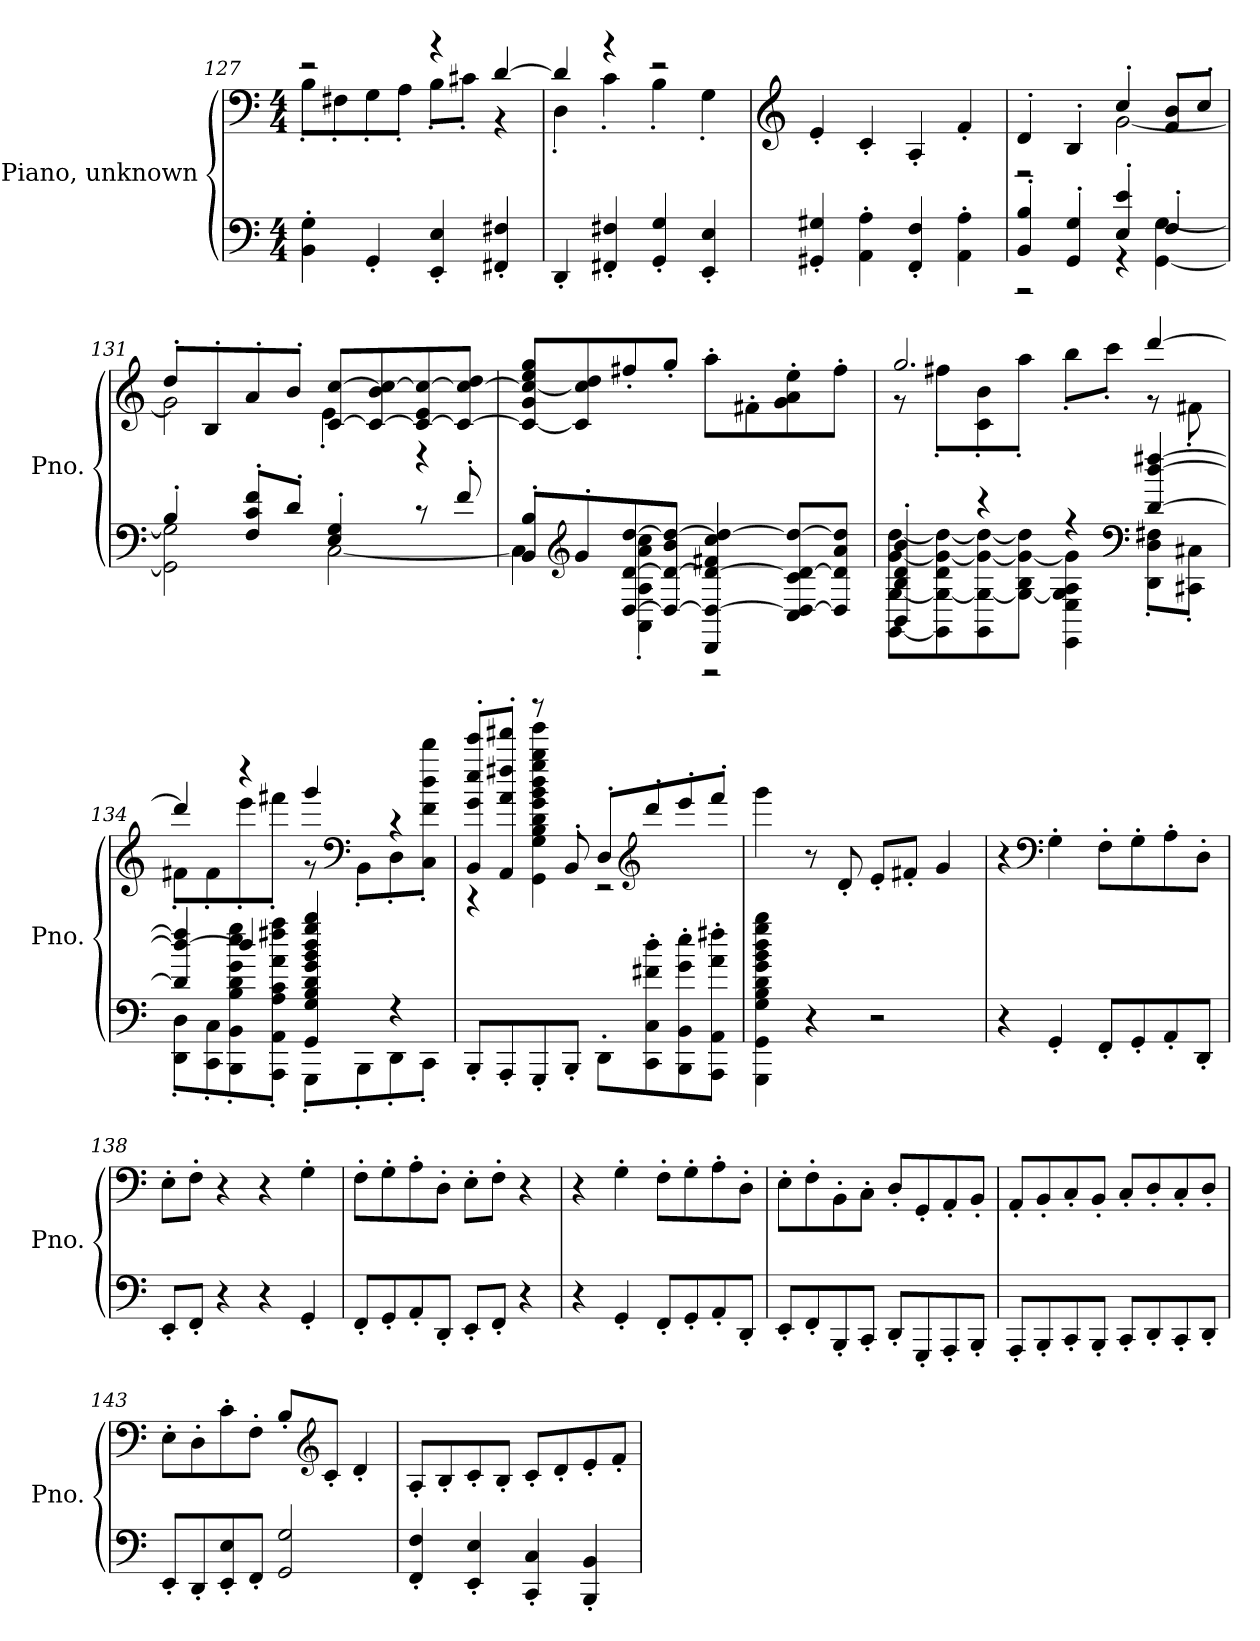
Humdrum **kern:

**kern	**kern
*part1	*part1
*staff2	*staff1
*I"Piano, unknown	*
*I'Pno.	*
*clefF4	*clefF4
*k[]	*k[]
*M4/4	*M4/4
=127	=127
*	*^
4BB\' 4G\'	2r	8B'\L
.	.	8F#X'\
4GG'/	.	8G'\
.	.	8A'\J
4EE/' 4E/'	4r	8B'\L
.	.	8c#X'\J
4FF#X/' 4F#X/'	[4d/	4r
!!LO:PB:g=z	!!
=128	=128	=128
4DD'/	4d/]	4D'\
4FF#X/' 4F#X/'	4r	4c'\
4GG/' 4G/'	2r	4B'\
4EE/' 4E/'	.	4G'\
*	*v	*v
=129	=129
*	*clefG2
4GG#X/' 4G#X/'	4e'/
4AA\' 4A\'	4c'/
4FF/' 4F/'	4A'/
4AA\' 4A\'	4f'/
=130	=130
*^	*^
4BB/' 4B/'	2r	4d'/	2r
4GG/' 4G/'	.	4B'/	.
4E/' 4e/'	4r	4cc'/	[2g\
4F'/	[4GG\ [4G\	8f/' 8b/'L	.
.	.	8cc'/J	.
=131	=131	=131	=131
4B'/	2GG\] 2G\]	8dd'/L	2g\]
.	.	8B'/	.
8F/' 8c/' 8f/'L	.	8a'/	.
8d'/J	.	8b'/J	.
4E/' 4G/'	[2C\	[8c/ [8cc/L	4e'\
.	.	8c/_ 8b/ 8cc/_	.
8r	.	8c/_ 8e/ 8cc/_	4r
8f'/	.	8c/_ 8cc/_ 8dd/J	.
*	*	*v	*v
!!LO:LB:g=z
=132	=132	=132
8BB/' 8B/'L	4C\]	8c/_ 8g/ 8cc/_ 8ee/ 8gg/L
*clefG2	*	*
8g'/	.	8c/] 8cc/] 8dd/
[8D/ [8d/ [8dd/	4AA\' 4A\' 4a\' 4cc\'	8ff#X'/
8D/_ 8d/_ 8b/ 8dd/_J	.	8gg'/J
4DD/ 4D/_ 4d/_ 4f#X/ 4cc/ 4dd/_	2r	8aa'\L
.	.	8f#X'\
8C/ 8D/_ 8c/ 8d/_ 8dd/_L	.	8g\' 8a\' 8ee\'
8D/] 8d/] 8a/ 8dd/]J	.	8ff#'\J
=133	=133	=133
*	*	*^
4BB/' 4B/' 4d/' 4b/'	[8GG\ [8G\ [8g\ [8dd\L	2.gg/	8r
.	8GG\] 8G\_ 8d\ 8g\_ 8dd\_	.	8ff#X'\L
4r	8GG\ 8G\_ 8g\_ 8dd\_	.	8c\' 8b\'
.	8G\_ 8B\ 8g\_ 8dd\]J	.	8aa'\J
4r	4EE\ 4E\ 4G\] 4A\ 4g\]	.	8bb'\L
.	.	.	8ccc'\J
*clefF4	*	*	*
[4d/ [4dd/ [4ff#X/	8DD\' 8D\' 8F#X\'L	[4ddd/	8r
.	8CC#X\' 8C#X\'J	.	8f#X'\
!!LO:LB:g=z	!!
=134	=134	=134	=134
4d/] 4dd/_ 4ff#/]	8DD\' 8D\'L	4ddd/]	8f#X'\L
.	8CC\' 8C\'	.	8f#'\
4dd/]	8BBB\' 8BB\' 8B\' 8d\' 8g\' 8ee\' 8gg\'	4r	8eee'\
.	8AAA\' 8AA\' 8A\' 8c\' 8a\' 8ff#X\' 8aa\'J	.	8fff#X'\J
4GG/ 4G/ 4B/ 4d/ 4g/ 4b/ 4dd/ 4gg/ 4bb/	8GGG'\L	4ggg/	8r
*	*	*clefF4	*
.	8BBB'\	.	8BB'\L
4r	8DD'\	4r	8D'\
.	8CC'\J	.	8C\' 8f#\' 8dd\' 8ddd\'J
*v	*v	*	*
=135	=135	=135
8BBB'/L	8BB/' 8g/' 8ee/' 8eee/'L	4r
8AAA'/	8AA/' 8a/' 8ff#X/' 8fff#X/'J	.
8GGG'/	8r	4GG\ 4G\ 4B\ 4d\ 4g\ 4b\ 4dd\ 4gg\ 4bb\ 4ggg\
8BBB'/J	8BB'/	.
8DD'\L	8D'/L	2r
*	*clefG2	*
8CC\' 8C\' 8f#X\' 8dd\'	8ddd'/	.
8BBB\' 8BB\' 8g\' 8ee\'	8eee'/	.
8AAA\' 8AA\' 8a\' 8ff#X\'J	8fff#'/J	.
*	*v	*v
=136	=136
4GGG\ 4GG\ 4G\ 4B\ 4d\ 4g\ 4b\ 4dd\ 4gg\ 4bb\	4ggg\
4r	8r
.	8d'/
2r	8e'/L
.	8f#X'/J
.	4g/
=137	=137
4r	4r
*	*clefF4
4GG'/	4G'\
8FF'/L	8F'\L
8GG'/	8G'\
8AA'/	8A'\
8DD'/J	8D'\J
!!LO:LB:g=z
=138	=138
8EE'/L	8E'\L
8FF'/J	8F'\J
4r	4r
4r	4r
4GG'/	4G'\
=139	=139
8FF'/L	8F'\L
8GG'/	8G'\
8AA'/	8A'\
8DD'/J	8D'\J
8EE'/L	8E'\L
8FF'/J	8F'\J
4r	4r
=140	=140
4r	4r
4GG'/	4G'\
8FF'/L	8F'\L
8GG'/	8G'\
8AA'/	8A'\
8DD'/J	8D'\J
=141	=141
8EE'/L	8E'\L
8FF'/	8F'\
8BBB'/	8BB'\
8CC'/J	8C'\J
8DD'/L	8D'/L
8GGG'/	8GG'/
8AAA'/	8AA'/
8BBB'/J	8BB'/J
=142	=142
8AAA'/L	8AA'/L
8BBB'/	8BB'/
8CC'/	8C'/
8BBB'/J	8BB'/J
8CC'/L	8C'/L
8DD'/	8D'/
8CC'/	8C'/
8DD'/J	8D'/J
!!LO:LB:g=z
=143	=143
8EE'/L	8E'\L
8DD'/	8D'\
8EE/' 8E/'	8c'\
8FF'/J	8F'\J
2GG/ 2G/	8B'/L
*	*clefG2
.	8c'/J
.	4d'/
=144	=144
4FF/' 4F/'	8A'/L
.	8B'/
4EE/' 4E/'	8c'/
.	8B'/J
4CC/' 4C/'	8c'/L
.	8d'/
4BBB/' 4BB/'	8e'/
.	8f'/J
=	=
*-	*-
